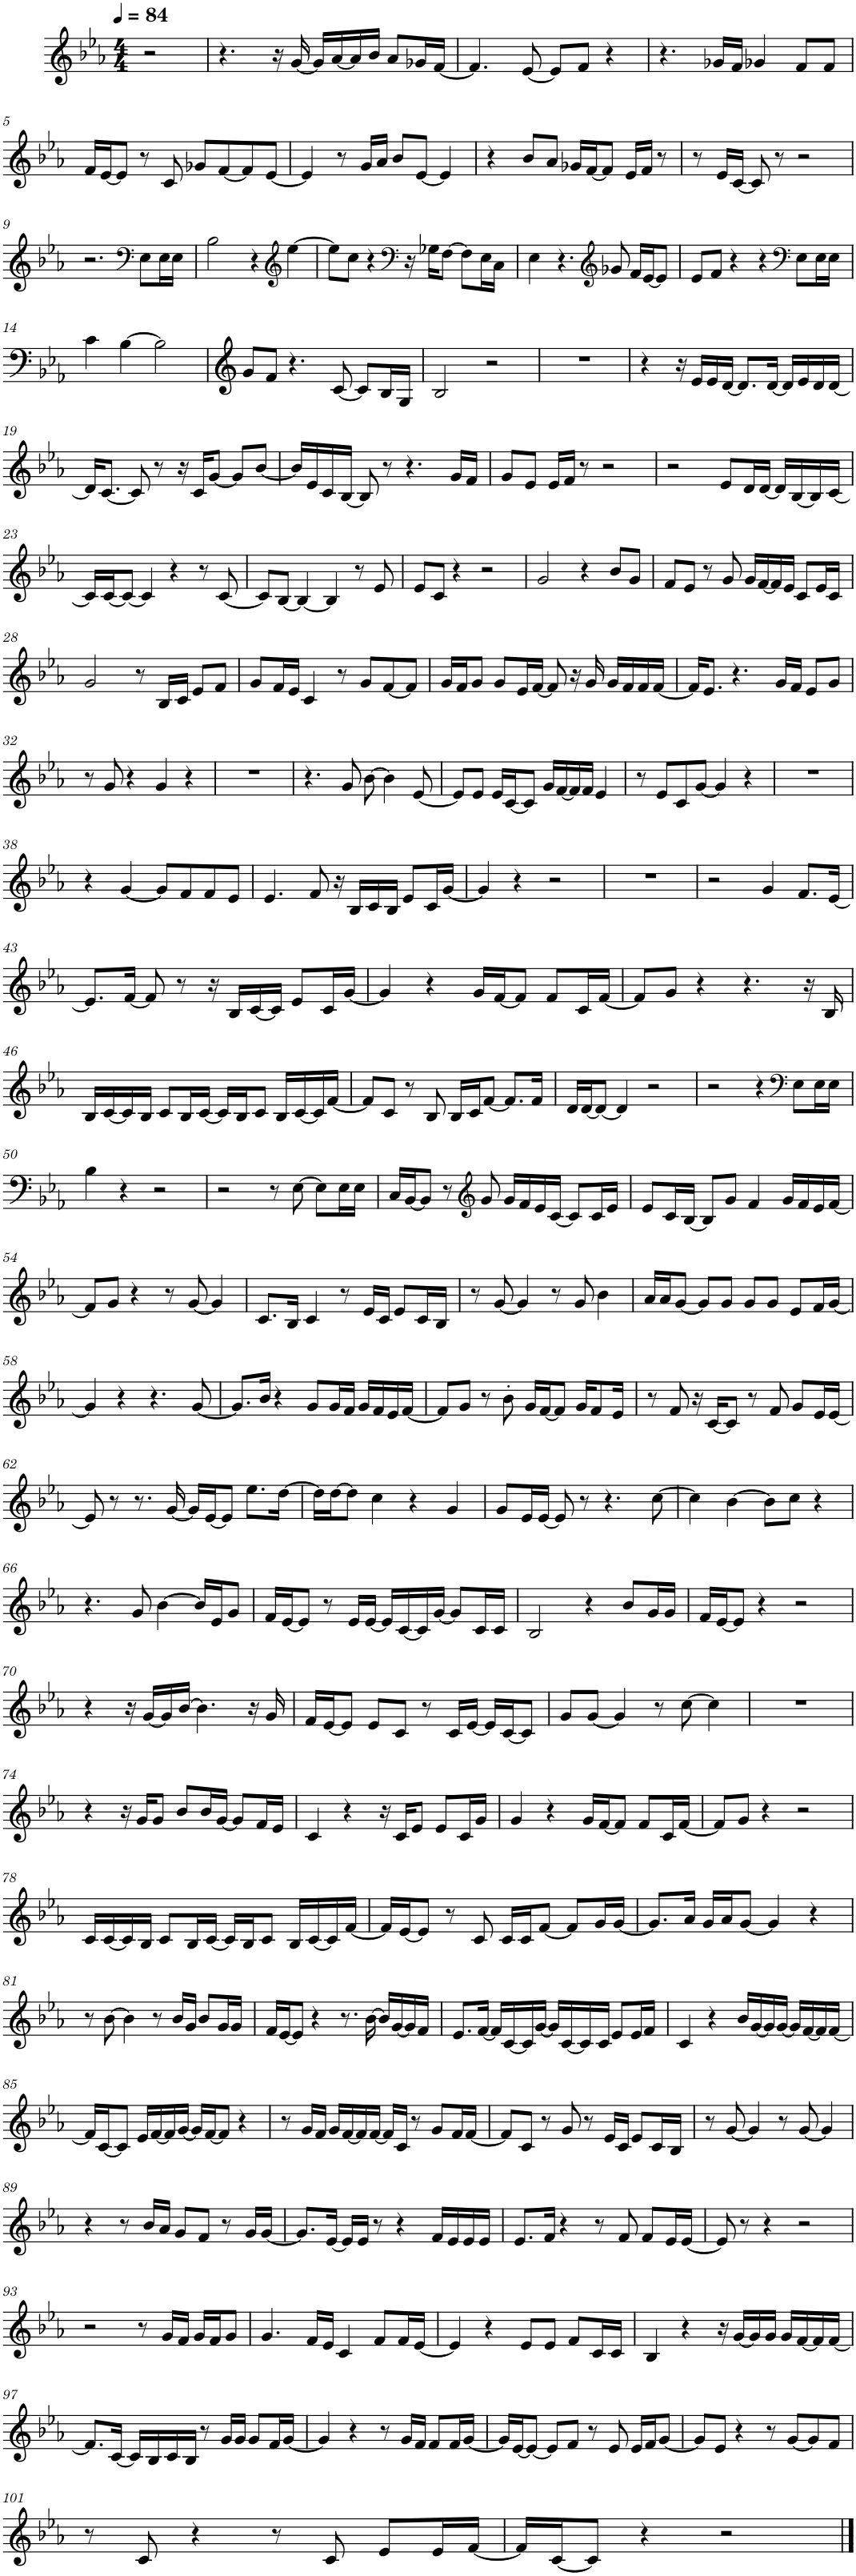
**kern
*part1
*staff1
*I"Piano, FL Keys 1 1
*I'Pno.
*clefG2
*k[b-e-a-]
*M4/4
*MM84
=1
2r
=2
4.r
16r
[16g/
16g/LL]
[16a-/
16a-/]
16b-/JJ
8a-/L
16g-X/L
[16f/JJ
=3
4.f/]
[8e-/
8e-/L]
8f/J
4r
=4
4.r
16g-X/LL
16f/JJ
4g-X/
8f/L
8f/J
!!LO:LB:g=z
=5
16f/LL
[16e-/J
8e-/J]
8r
8c/
8g-X/L
[8f/
8f/]
[8e-/J
=6
4e-/]
8r
16g/LL
16a-/JJ
8b-/L
[8e-/J
4e-/]
=7
4r
8b-/L
8a-/J
16g-X/LL
[16f/J
8f/J]
16e-/LL
16f/JJ
8r
=8
8r
16e-/LL
[16c/JJ
8c/]
8r
2r
!!LO:LB:g=z
=9
2.r
*clefF4
8E-\L
16E-\L
16E-\JJ
=10
2B-\
4r
*clefG2
[4ee-\
=11
8ee-\L]
8cc\J
4r
*clefF4
16r
16G-X\KL
[8F\J
8F\L]
16E-\L
16C\JJ
=12
4E-\
4.r
*clefG2
8g-X/
16f/LL
[16e-/J
8e-/J]
=13
8e-/L
8f/J
4r
4r
*clefF4
8E-\L
16E-\L
16E-\JJ
!!LO:LB:g=z
=14
4c\
[4B-\
2B-\]
=15
8g/L
8f/J
4.r
[8c/
8c/L]
16B-/L
16G/JJ
=16
2B-/
2r
=17
1r
=18
4r
16r
16e-/LL
16e-/
[16d/JJ
8.d/L]
[16d/Jk
16d/LL]
16e-/
16d/
[16d/JJ
!!LO:LB:g=z
=19
16d/KL]
[8.c/J
8c/]
8r
16r
16c/KL
[8g/J
8g/L]
[8b-/J
=20
16b-/LL]
16e-/
16c/
[16B-/JJ
8B-/]
8r
4.r
16g/LL
16f/JJ
=21
8g/L
8e-/J
16e-/LL
16f/JJ
8r
2r
=22
2r
8e-/L
16d/L
[16d/JJ
16d/LL]
[16B-/
16B-/]
[16c/JJ
!!LO:LB:g=z
=23
16c/LL]
[16c/J
8c/J_
4c/]
4r
8r
[8c/
=24
8c/L]
[8B-/J
4B-/_
4B-/]
8r
8e-/
=25
8e-/L
8c/J
4r
2r
=26
2g/
4r
8b-/L
8g/J
=27
8f/L
8e-/J
8r
8g/
16g/LL
[16f/
16f/]
16e-/JJ
8c/L
16e-/L
16c/JJ
!!LO:LB:g=z
=28
2g/
8r
16B-/LL
16c/JJ
8e-/L
8f/J
=29
8g/L
16f/L
16e-/JJ
4c/
8r
8g/L
[8f/
8f/J]
=30
16g/LL
16f/J
8g/J
8g/L
16e-/L
[16f/JJ
8f/]
16r
16g/
16g/LL
16f/
16f/
[16f/JJ
=31
16f/KL]
8.e-/J
4.r
16g/LL
16f/JJ
8e-/L
8g/J
!!LO:LB:g=z
=32
8r
8g/
4r
4g/
4r
=33
1r
=34
4.r
8g/
[8b-\
4b-\]
[8e-/
=35
8e-/L]
8e-/J
16e-/LL
[16c/J
8c/J]
16g/LL
[16f/
16f/]
16f/JJ
4e-/
=36
8r
8e-/L
8c/
[8g/J
4g/]
4r
=37
1r
!!LO:LB:g=z
=38
4r
[4g/
8g/L]
8f/
8f/
8e-/J
=39
4.e-/
8f/
16r
16B-/LL
16c/
16B-/JJ
8e-/L
16c/L
[16g/JJ
=40
4g/]
4r
2r
=41
1r
=42
2r
4g/
8.f/L
[16e-/Jk
!!LO:LB:g=z
=43
8.e-/L]
[16f/Jk
8f/]
8r
16r
16B-/LL
[16c/
16c/JJ]
8e-/L
16c/L
[16g/JJ
=44
4g/]
4r
16g/LL
[16f/J
8f/J]
8f/L
16c/L
[16f/JJ
=45
8f/L]
8g/J
4r
4.r
16r
16B-/
!!LO:LB:g=z
=46
16B-/LL
[16c/
16c/]
16B-/JJ
8c/L
16B-/L
[16c/JJ
16c/LL]
16B-/J
8c/J
16B-/LL
[16c/
16c/]
[16f/JJ
=47
8f/L]
8c/J
8r
8B-/
16B-/LL
16c/J
[8f/J
8.f/L]
16f/Jk
=48
16d/LL
[16d/J
8d/J_
4d/]
2r
=49
2r
4r
*clefF4
8E-\L
16E-\L
16E-\JJ
!!LO:LB:g=z
=50
4B-\
4r
2r
=51
2r
8r
[8E-\
8E-\L]
16E-\L
16E-\JJ
=52
16C/LL
[16BB-/J
8BB-/J]
8r
*clefG2
8g/
16g/LL
16f/
16e-/
[16c/JJ
8c/L]
16c/L
16e-/JJ
=53
8e-/L
16c/L
[16B-/JJ
8B-/L]
8g/J
4f/
16g/LL
16f/
16e-/
[16f/JJ
!!LO:LB:g=z
=54
8f/L]
8g/J
4r
8r
[8g/
4g/]
=55
8.c/L
16B-/Jk
4c/
8r
16e-/LL
16c/JJ
8e-/L
16c/L
16B-/JJ
=56
8r
[8g/
4g/]
8r
8g/
4b-\
=57
16a-/LL
16a-/J
[8g/J
8g/L]
8g/J
8g/L
8g/J
8e-/L
16f/L
[16g/JJ
!!LO:LB:g=z
=58
4g/]
4r
4.r
[8g/
=59
8.g/L]
16b-/Jk
4r
8g/L
16g/L
16f/JJ
16g/LL
16f/
16e-/
[16f/JJ
=60
8f/L]
8g/J
8r
8b-'\
16g/LL
[16f/J
8f/J]
16g/KL
8f/
16e-/Jk
=61
8r
8f/
16r
[16c/KL
8c/J]
8r
8f/
8g/L
16e-/L
[16e-/JJ
!!LO:LB:g=z
=62
8e-/]
8r
8.r
[16g/
16g/LL]
[16e-/J
8e-/J]
8.ee-\L
[16dd\Jk
=63
16dd\LL]
[16dd\J
8dd\J]
4cc\
4r
4g/
=64
8g/L
16e-/L
[16e-/JJ
8e-/]
8r
4.r
[8cc\
=65
4cc\]
[4b-\
8b-\L]
8cc\J
4r
!!LO:LB:g=z
=66
4.r
8g/
[4b-\
16b-/LL]
16e-/J
8g/J
=67
16f/LL
[16e-/J
8e-/J]
8r
16e-/LL
[16e-/JJ
16e-/LL]
[16c/
16c/]
[16g/JJ
8g/L]
16c/L
16c/JJ
=68
2B-/
4r
8b-/L
16g/L
16g/JJ
=69
16f/LL
[16e-/J
8e-/J]
4r
2r
!!LO:LB:g=z
=70
4r
16r
[16g/LL
16g/]
[16b-/JJ
4.b-\]
16r
16g/
=71
16f/LL
[16e-/J
8e-/J]
8e-/L
8c/J
8r
16c/LL
[16e-/JJ
16e-/LL]
[16c/J
8c/J]
=72
8g/L
[8g/J
4g/]
8r
[8cc\
4cc\]
=73
1r
!!LO:LB:g=z
=74
4r
16r
16g/KL
8g/J
8b-/L
16b-/L
[16g/JJ
8g/L]
16f/L
16e-/JJ
=75
4c/
4r
16r
16c/KL
8e-/J
8e-/L
16c/L
16g/JJ
=76
4g/
4r
16g/LL
[16f/J
8f/J]
8f/L
16c/L
[16f/JJ
=77
8f/L]
8g/J
4r
2r
!!LO:LB:g=z
=78
16c/LL
[16c/
16c/]
16B-/JJ
8c/L
16B-/L
[16c/JJ
16c/LL]
16B-/J
8c/J
16B-/LL
[16c/
16c/]
[16f/JJ
=79
16f/LL]
[16e-/J
8e-/J]
8r
8c/
16c/LL
16c/J
[8f/J
8f/L]
16g/L
[16g/JJ
=80
8.g/L]
16a-/Jk
16g/LL
16a-/J
[8g/J
4g/]
4r
!!LO:LB:g=z
=81
8r
[8b-\
4b-\]
8r
16b-/LL
16g/JJ
8b-/L
16g/L
16g/JJ
=82
16f/LL
[16e-/J
8e-/J]
4r
8.r
[16b-\
16b-/LL]
[16g/
16g/]
16f/JJ
=83
8.e-/L
[16f/Jk
16f/LL]
[16c/
16c/]
[16g/JJ
16g/LL]
[16c/
16c/]
16c/JJ
8e-/L
16e-/L
16f/JJ
=84
4c/
4r
16b-/LL
[16g/
16g/]
[16g/JJ
16g/LL]
[16f/
16f/]
[16f/JJ
!!LO:LB:g=z
=85
16f/LL]
[16c/J
8c/J]
16e-/LL
[16f/
16f/]
[16g/JJ
16g/LL]
[16f/J
8f/J]
4r
=86
8r
16g/LL
16f/JJ
16g/LL
[16f/
16f/]
[16f/JJ
16f/LL]
16c/JJ
8r
8g/L
16f/L
[16f/JJ
=87
8f/L]
8c/J
8r
8g/
8r
16e-/LL
16c/JJ
8e-/L
16c/L
16B-/JJ
=88
8r
[8g/
4g/]
8r
[8g/
4g/]
!!LO:LB:g=z
=89
4r
8r
16b-/LL
16a-/JJ
8g/L
8f/J
8r
16g/LL
[16g/JJ
=90
8.g/L]
[16e-/Jk
16e-/LL]
16e-/JJ
8r
4r
16f/LL
16e-/
16e-/
16e-/JJ
=91
8.e-/L
16f/Jk
4r
8r
8f/
8f/L
16e-/L
[16e-/JJ
=92
8e-/]
8r
4r
2r
!!LO:LB:g=z
=93
2r
8r
16g/LL
16f/JJ
16g/LL
16f/J
8g/J
=94
4.g/
16f/LL
16e-/JJ
4c/
8f/L
16f/L
[16e-/JJ
=95
4e-/]
4r
8e-/L
8e-/J
8f/L
16c/L
16c/JJ
=96
4B-/
4r
16r
[16g/LL
16g/]
16g/JJ
16g/LL
[16f/
16f/]
[16f/JJ
!!LO:LB:g=z
=97
8.f/L]
[16c/Jk
16c/LL]
16B-/
16c/
16B-/JJ
8r
16g/LL
16g/JJ
8g/L
16f/L
[16g/JJ
=98
4g/]
4r
8r
16g/LL
16f/JJ
8f/L
16f/L
[16g/JJ
=99
16g/LL]
[16e-/J
8e-/J_
8e-/L]
8f/J
8r
8e-/
16e-/LL
16f/J
[8g/J
=100
8g/L]
8e-/J
4r
8r
[8g/L
8g/]
8f/J
!!LO:LB:g=z
=101
8r
8c/
4r
8r
8c/
8e-/L
16e-/L
[16f/JJ
=102
16f/LL]
[16c/J
8c/J]
4r
2r
==
*-
